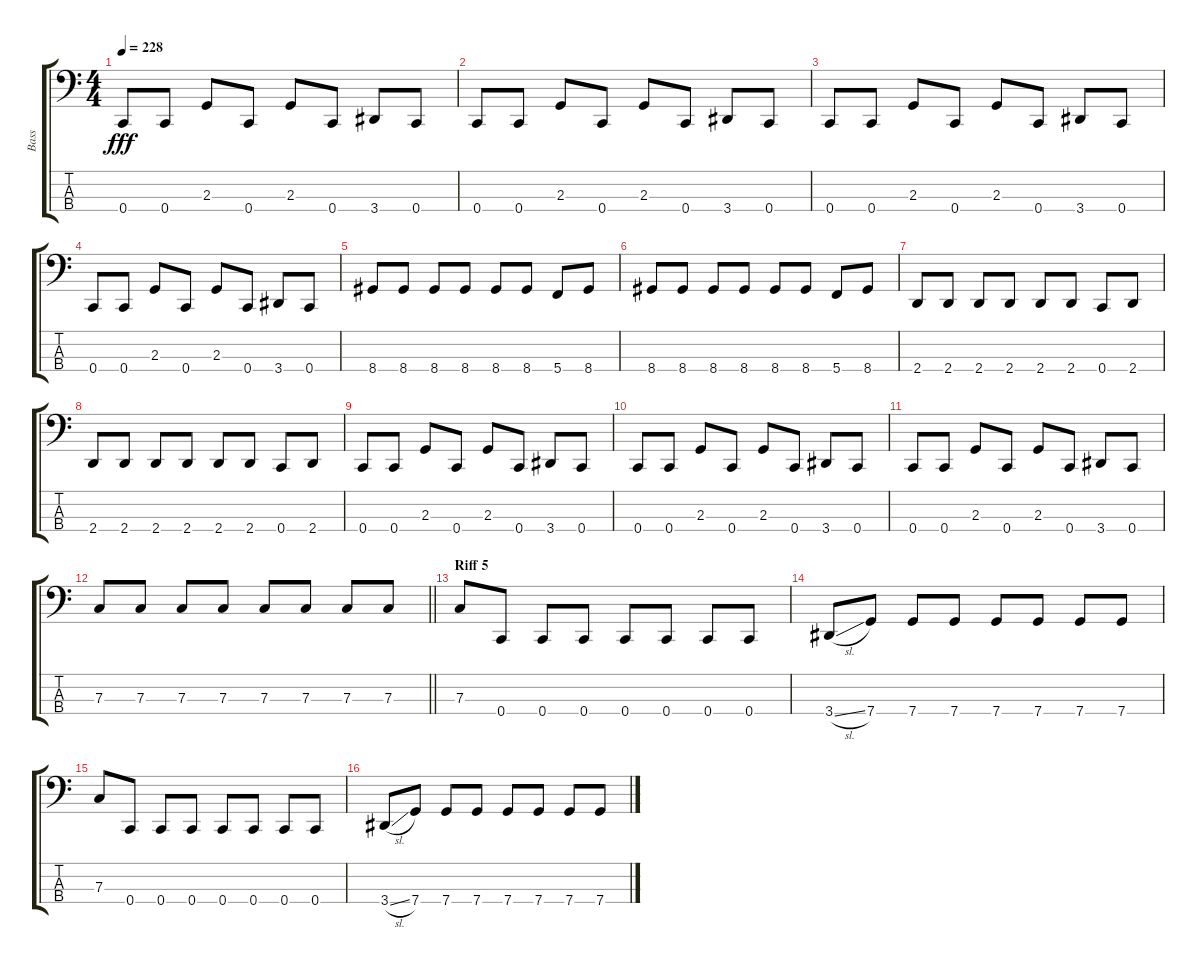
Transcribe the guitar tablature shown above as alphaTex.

\track ("Bass" "Bass") {instrument electricbasspick}
\staff {score tabs}
\tuning (Eb2 Bb1 F1 C1) {hide}
\ts (4 4)
\tempo 228
\clef f4
\ks c
0.4.8{dy fff} 0.4.8 2.3.8 0.4.8 2.3.8 0.4.8 3.4.8 0.4.8 |
0.4.8 0.4.8 2.3.8 0.4.8 2.3.8 0.4.8 3.4.8 0.4.8 |
0.4.8 0.4.8 2.3.8 0.4.8 2.3.8 0.4.8 3.4.8 0.4.8 |
0.4.8 0.4.8 2.3.8 0.4.8 2.3.8 0.4.8 3.4.8 0.4.8 |
8.4.8 8.4.8 8.4.8 8.4.8 8.4.8 8.4.8 5.4.8 8.4.8 |
8.4.8 8.4.8 8.4.8 8.4.8 8.4.8 8.4.8 5.4.8 8.4.8 |
2.4.8 2.4.8 2.4.8 2.4.8 2.4.8 2.4.8 0.4.8 2.4.8 |
2.4.8 2.4.8 2.4.8 2.4.8 2.4.8 2.4.8 0.4.8 2.4.8 |
0.4.8 0.4.8 2.3.8 0.4.8 2.3.8 0.4.8 3.4.8 0.4.8 |
0.4.8 0.4.8 2.3.8 0.4.8 2.3.8 0.4.8 3.4.8 0.4.8 |
0.4.8 0.4.8 2.3.8 0.4.8 2.3.8 0.4.8 3.4.8 0.4.8 |
\barLineRight lightlight
7.3.8 7.3.8 7.3.8 7.3.8 7.3.8 7.3.8 7.3.8 7.3.8 |
\section ("" "Riff 5")
7.3.8 0.4.8 0.4.8 0.4.8 0.4.8 0.4.8 0.4.8 0.4.8 |
3.4{sl}.8 7.4.8 7.4.8 7.4.8 7.4.8 7.4.8 7.4.8 7.4.8 |
7.3.8 0.4.8 0.4.8 0.4.8 0.4.8 0.4.8 0.4.8 0.4.8 |
3.4{sl}.8 7.4.8 7.4.8 7.4.8 7.4.8 7.4.8 7.4.8 7.4.8
